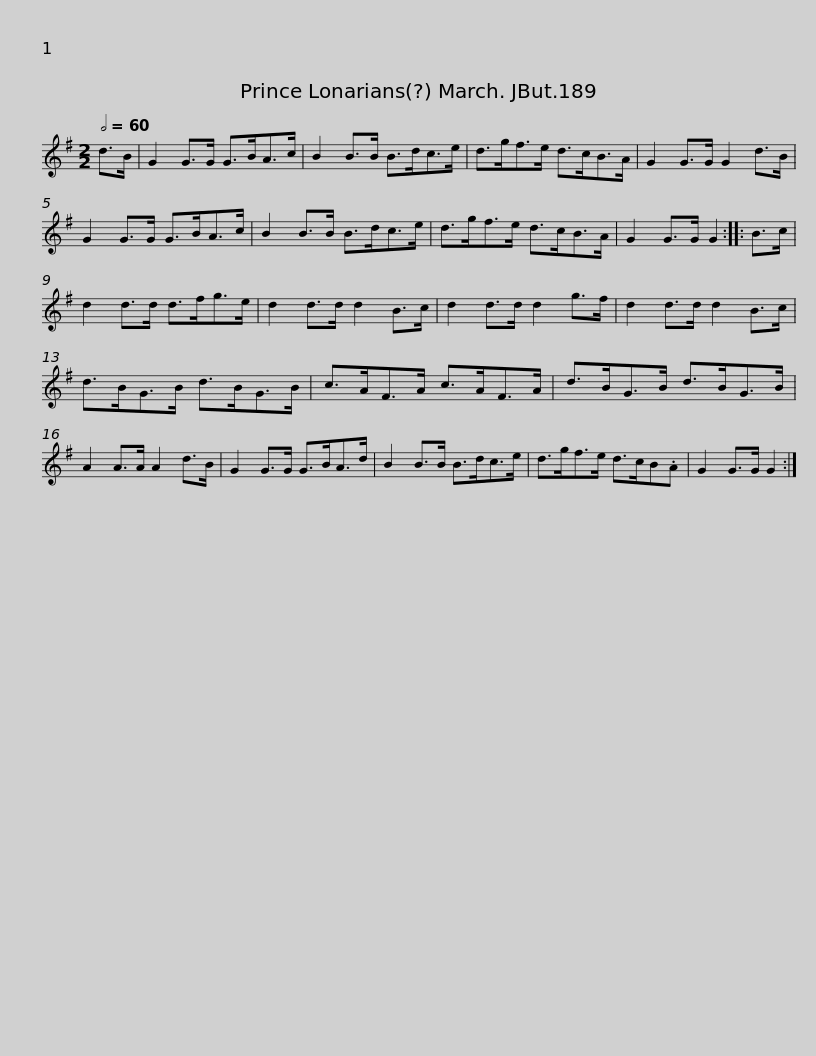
X:1
L:1/8
Q:1/2=60
M:2/2
I:linebreak $
K:G
V:1 treble
V:1
 d>B | G2 G>G G>BA>c | B2 B>B B>dc>e | d>gf>e d>cB>A | G2 G>G G2 d>B | %5
 G2 G>G G>BA>c |$ B2 B>B B>dc>e | d>gf>e d>cB>A | G2 G>G G2 :: B>c | %10
 d2 d>d d>fg>e | d2 d>d d2 B>c |$ d2 d>d d2 g>f | d2 d>d d2 B>c | d>BG>B d>BG>B | %15
 c>AF>A c>AF>A | d>BG>B d>BG>B |$ A2 A>A A2 d>B | G2 G>G G>BA>d | B2 B>B B>dc>e | %20
 d>gf>e d>cB.A | G2 G>G G2 :| %22
